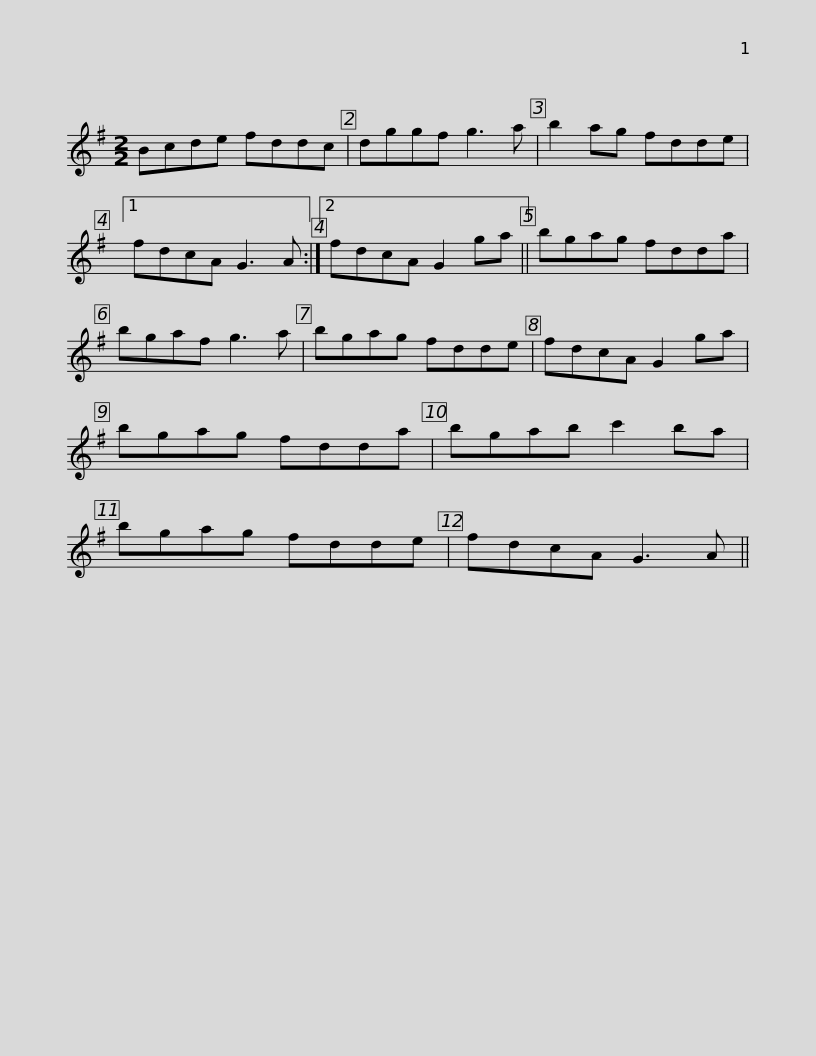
X:1
L:1/8
M:2/2
I:linebreak $
K:G
V:1 treble
V:1
 Bcde fddc | dggf g3 a | b2 ag fdde |1 fdcA G3 A :|2 fdcA G2 ga ||$ %5
 bgag fdda | bgaf g3 a | bgag fdde | fdcA G2 ga | bgag fdda |$ %10
 bgab c'2 ba | bgag fdde | fdcA G3 A || %13
